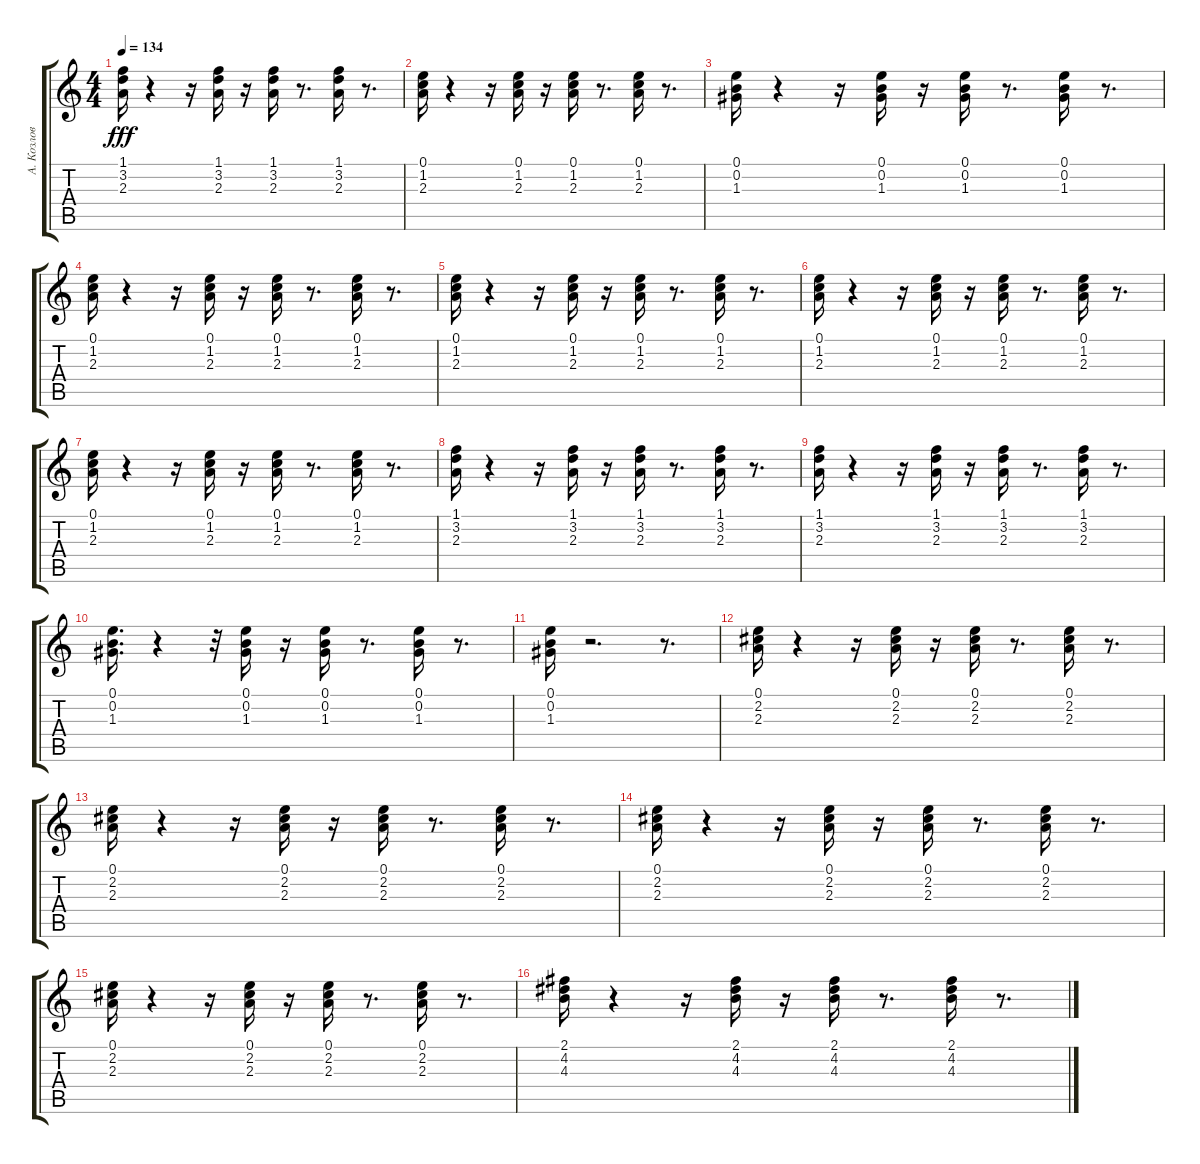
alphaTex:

\track ("А. Козлов" "А. Козлов") {instrument fretlessbass}
\staff {score tabs}
\tuning (E4 B3 G3 D3 A2 E2) {hide}
\ts (4 4)
\tempo 134
\clef g2
\ks c
(1.1 3.2 2.3).16{dy fff} r.4 r.16 (1.1 3.2 2.3).16 r.16 (1.1 3.2 2.3).16 r.8{d} (1.1 3.2 2.3).16 r.8{d} |
(0.1 1.2 2.3).16 r.4 r.16 (0.1 1.2 2.3).16 r.16 (0.1 1.2 2.3).16 r.8{d} (0.1 1.2 2.3).16 r.8{d} |
(0.1 0.2 1.3).16 r.4 r.16 (0.1 0.2 1.3).16 r.16 (0.1 0.2 1.3).16 r.8{d} (0.1 0.2 1.3).16 r.8{d} |
(0.1 1.2 2.3).16 r.4 r.16 (0.1 1.2 2.3).16 r.16 (0.1 1.2 2.3).16 r.8{d} (0.1 1.2 2.3).16 r.8{d} |
(0.1 1.2 2.3).16 r.4 r.16 (0.1 1.2 2.3).16 r.16 (0.1 1.2 2.3).16 r.8{d} (0.1 1.2 2.3).16 r.8{d} |
(0.1 1.2 2.3).16 r.4 r.16 (0.1 1.2 2.3).16 r.16 (0.1 1.2 2.3).16 r.8{d} (0.1 1.2 2.3).16 r.8{d} |
(0.1 1.2 2.3).16 r.4 r.16 (0.1 1.2 2.3).16 r.16 (0.1 1.2 2.3).16 r.8{d} (0.1 1.2 2.3).16 r.8{d} |
(1.1 3.2 2.3).16 r.4 r.16 (1.1 3.2 2.3).16 r.16 (1.1 3.2 2.3).16 r.8{d} (1.1 3.2 2.3).16 r.8{d} |
(1.1 3.2 2.3).16 r.4 r.16 (1.1 3.2 2.3).16 r.16 (1.1 3.2 2.3).16 r.8{d} (1.1 3.2 2.3).16 r.8{d} |
(0.1 0.2 1.3).16{d} r.4 r.32 (0.1 0.2 1.3).16 r.16 (0.1 0.2 1.3).16 r.8{d} (0.1 0.2 1.3).16 r.8{d} |
(0.1 0.2 1.3).16 r.2{d} r.8{d} |
(0.1 2.2 2.3).16 r.4 r.16 (0.1 2.2 2.3).16 r.16 (0.1 2.2 2.3).16 r.8{d} (0.1 2.2 2.3).16 r.8{d} |
(0.1 2.2 2.3).16 r.4 r.16 (0.1 2.2 2.3).16 r.16 (0.1 2.2 2.3).16 r.8{d} (0.1 2.2 2.3).16 r.8{d} |
(0.1 2.2 2.3).16 r.4 r.16 (0.1 2.2 2.3).16 r.16 (0.1 2.2 2.3).16 r.8{d} (0.1 2.2 2.3).16 r.8{d} |
(0.1 2.2 2.3).16 r.4 r.16 (0.1 2.2 2.3).16 r.16 (0.1 2.2 2.3).16 r.8{d} (0.1 2.2 2.3).16 r.8{d} |
(2.1 4.2 4.3).16 r.4 r.16 (2.1 4.2 4.3).16 r.16 (2.1 4.2 4.3).16 r.8{d} (2.1 4.2 4.3).16 r.8{d}
